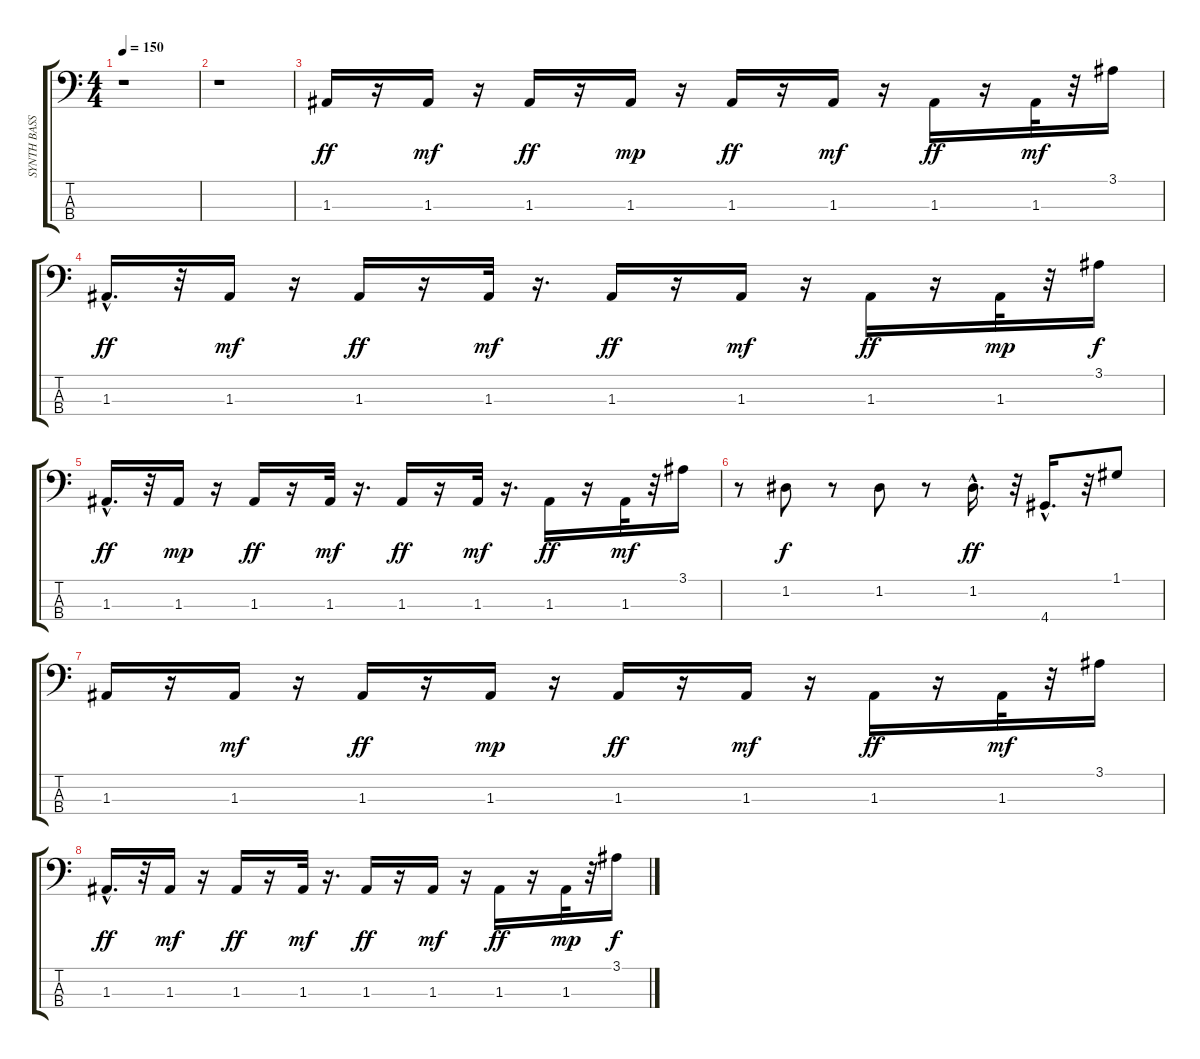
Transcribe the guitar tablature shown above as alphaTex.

\track ("SYNTH BASS" "SYNTH BASS") {instrument synthbass1}
\staff {score tabs}
\tuning (G2 D2 A1 E1) {hide}
\ts (4 4)
\tempo 150
\clef f4
\ks c
r.1{dy ff} |
r.1 |
1.3.16 r.16 1.3.16{dy mf} r.16 1.3.16{dy ff} r.16 1.3.16{dy mp} r.16 1.3.16{dy ff} r.16 1.3.16{dy mf} r.16 1.3.16{dy ff} r.16 1.3.32{dy mf} r.32 3.1.16 |
1.3{hac}.16{d dy ff} r.32 1.3.16{dy mf} r.16 1.3.16{dy ff} r.16 1.3.32{dy mf} r.16{d} 1.3.16{dy ff} r.16 1.3.16{dy mf} r.16 1.3.16{dy ff} r.16 1.3.32{dy mp} r.32 3.1.16{dy f} |
1.3{hac}.16{d dy ff} r.32 1.3.16{dy mp} r.16 1.3.16{dy ff} r.16 1.3.32{dy mf} r.16{d} 1.3.16{dy ff} r.16 1.3.32{dy mf} r.16{d} 1.3.16{dy ff} r.16 1.3.32{dy mf} r.32 3.1.16 |
r.8 1.2.8{dy f} r.8 1.2.8 r.8 1.2{hac}.16{d dy ff} r.32 4.4{hac}.16{d} r.32 1.1.8 |
1.3.16 r.16 1.3.16{dy mf} r.16 1.3.16{dy ff} r.16 1.3.16{dy mp} r.16 1.3.16{dy ff} r.16 1.3.16{dy mf} r.16 1.3.16{dy ff} r.16 1.3.32{dy mf} r.32 3.1.16 |
1.3{hac}.16{d dy ff} r.32 1.3.16{dy mf} r.16 1.3.16{dy ff} r.16 1.3.32{dy mf} r.16{d} 1.3.16{dy ff} r.16 1.3.16{dy mf} r.16 1.3.16{dy ff} r.16 1.3.32{dy mp} r.32 3.1.16{dy f}
